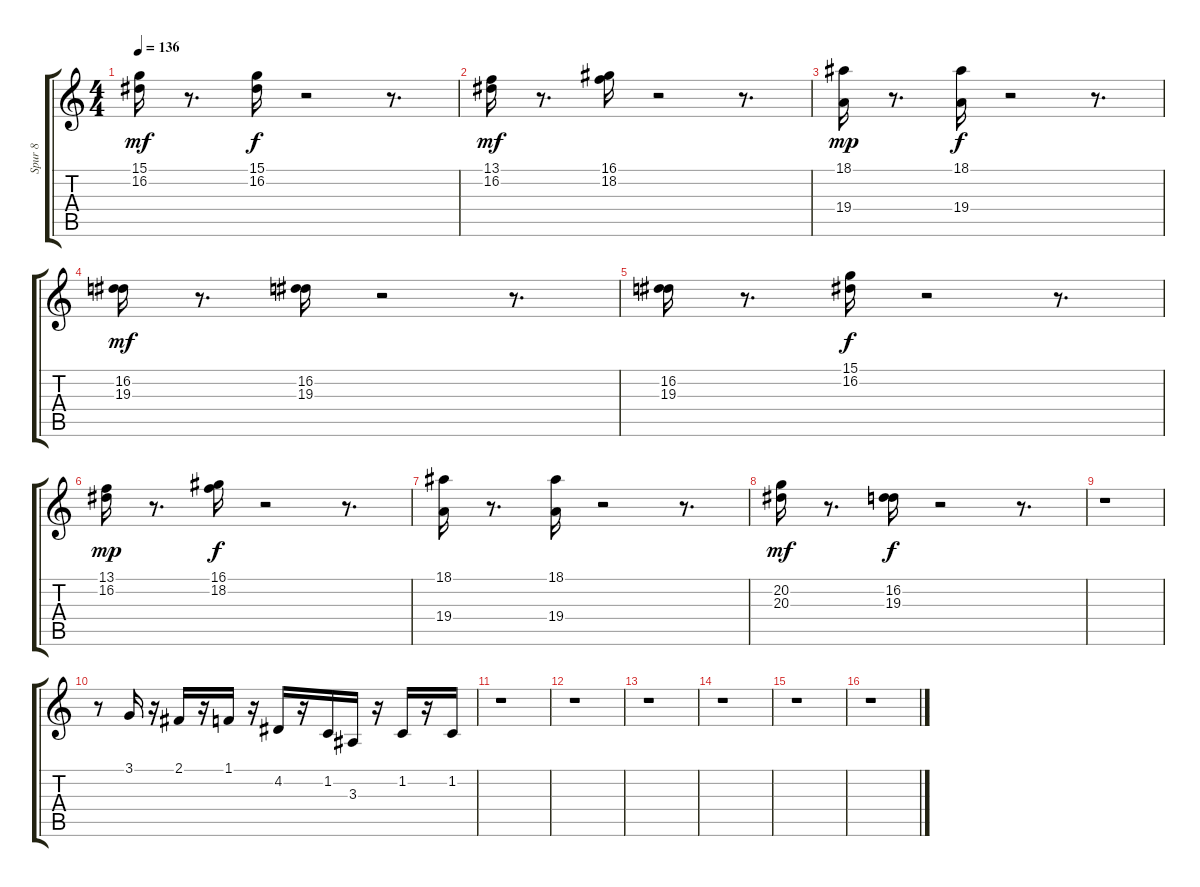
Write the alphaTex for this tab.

\track ("Spur 8" "Spur 8") {instrument fx4atmosphere}
\staff {score tabs}
\tuning (E4 B3 G3 D3 A2 E2) {hide}
\ts (4 4)
\tempo 136
\clef g2
\ks c
(15.1 16.2).16{dy mf} r.8{d} (15.1 16.2).16{dy f} r.2 r.8{d} |
(13.1 16.2).16{dy mf} r.8{d} (16.1 18.2).16 r.2 r.8{d} |
(18.1 19.4).16{dy mp} r.8{d} (18.1 19.4).16{dy f} r.2 r.8{d} |
(16.2 19.3).16{dy mf} r.8{d} (16.2 19.3).16 r.2 r.8{d} |
(16.2 19.3).16 r.8{d} (15.1 16.2).16{dy f} r.2 r.8{d} |
(13.1 16.2).16{dy mp} r.8{d} (16.1 18.2).16{dy f} r.2 r.8{d} |
(18.1 19.4).16 r.8{d} (18.1 19.4).16 r.2 r.8{d} |
(20.2 20.3).16{dy mf} r.8{d} (16.2 19.3).16{dy f} r.2 r.8{d} |
r.1 |
r.8 3.1.16 r.16 2.1.16 r.16 1.1.16 r.16 4.2.16 r.16 1.2.16 3.3.16 r.16 1.2.16 r.16 1.2.16 |
r.1 |
r.1 |
r.1 |
r.1 |
r.1 |
r.1
